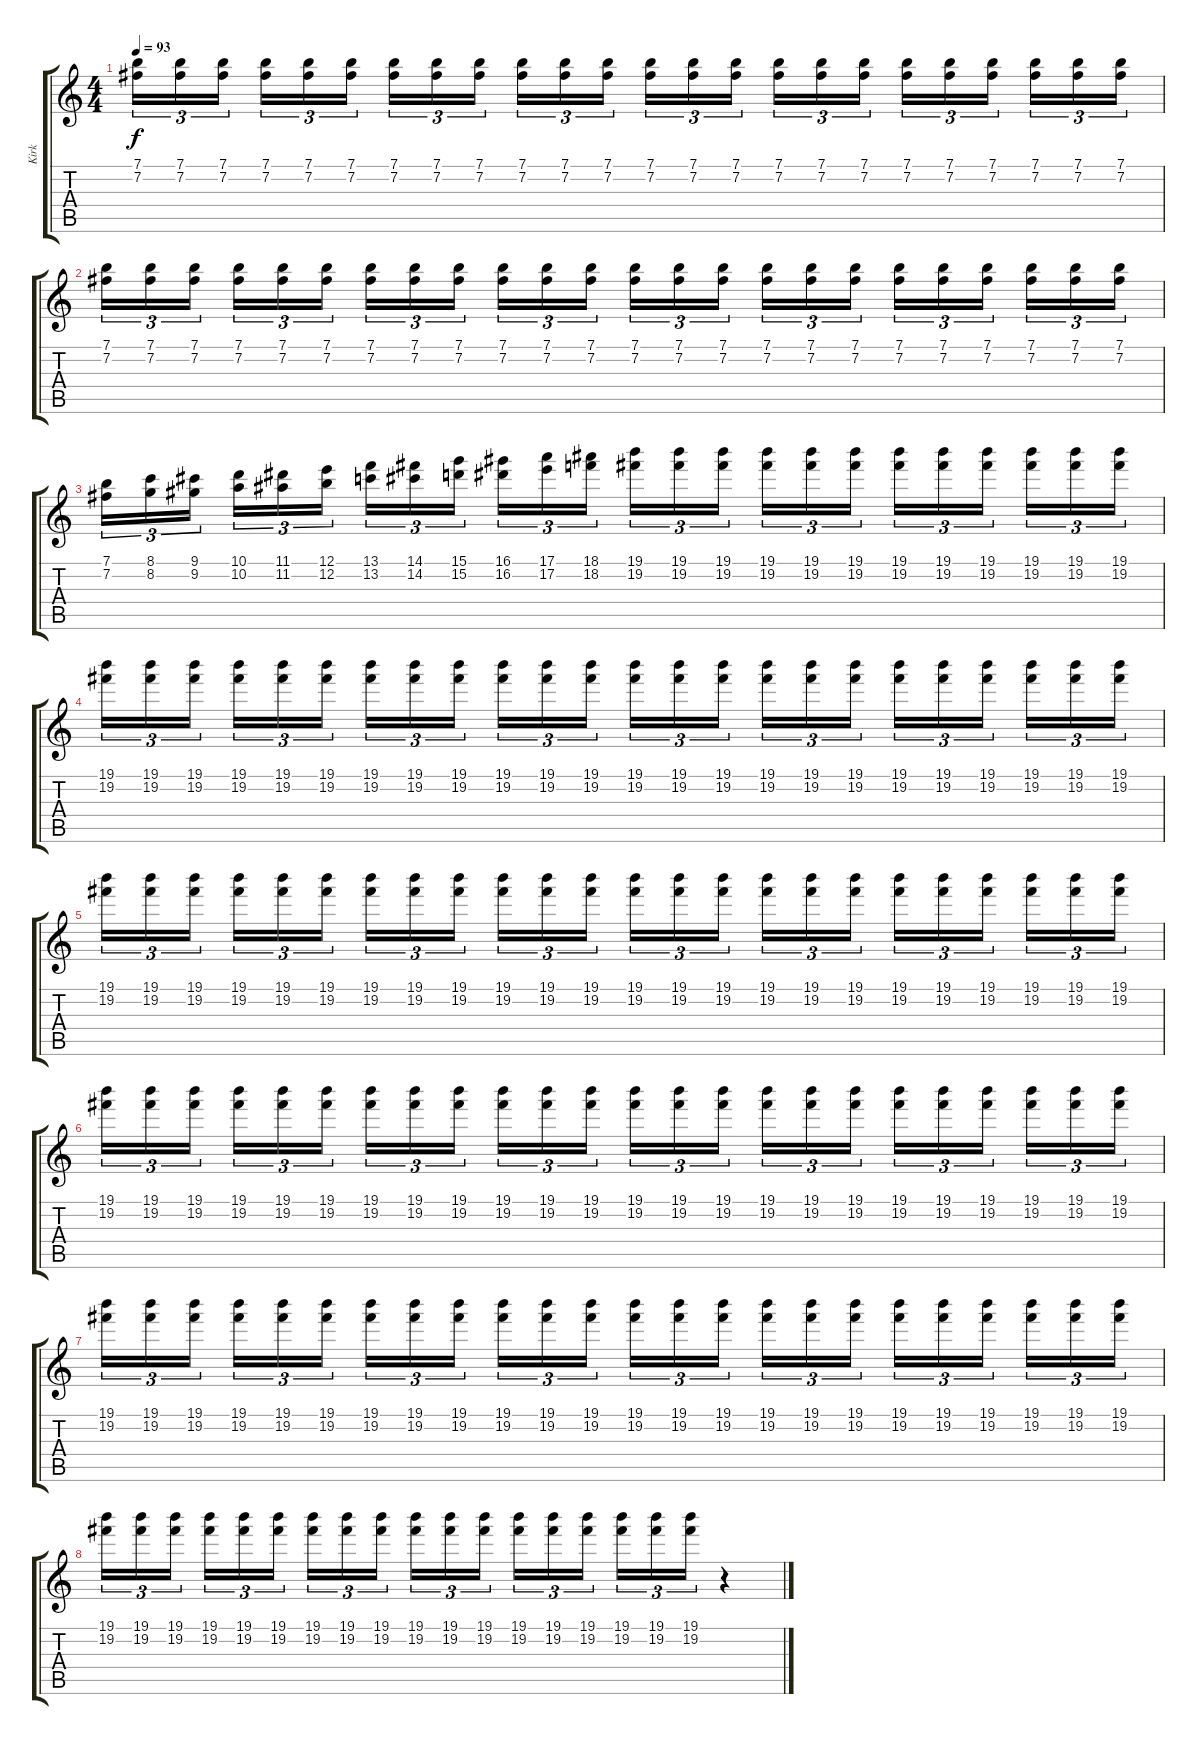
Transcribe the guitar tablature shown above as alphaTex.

\track ("Kirk" "Kirk") {instrument distortionguitar}
\staff {score tabs}
\tuning (E4 B3 G3 D3 A2 E2) {hide}
\ts (4 4)
\tempo 93
\clef g2
\ks c
(7.1 7.2).16{tu (3 2) dy f} (7.1 7.2).16{tu (3 2)} (7.1 7.2).16{tu (3 2)} (7.1 7.2).16{tu (3 2)} (7.1 7.2).16{tu (3 2)} (7.1 7.2).16{tu (3 2)} (7.1 7.2).16{tu (3 2)} (7.1 7.2).16{tu (3 2)} (7.1 7.2).16{tu (3 2)} (7.1 7.2).16{tu (3 2)} (7.1 7.2).16{tu (3 2)} (7.1 7.2).16{tu (3 2)} (7.1 7.2).16{tu (3 2)} (7.1 7.2).16{tu (3 2)} (7.1 7.2).16{tu (3 2)} (7.1 7.2).16{tu (3 2)} (7.1 7.2).16{tu (3 2)} (7.1 7.2).16{tu (3 2)} (7.1 7.2).16{tu (3 2)} (7.1 7.2).16{tu (3 2)} (7.1 7.2).16{tu (3 2)} (7.1 7.2).16{tu (3 2)} (7.1 7.2).16{tu (3 2)} (7.1 7.2).16{tu (3 2)} |
(7.1 7.2).16{tu (3 2)} (7.1 7.2).16{tu (3 2)} (7.1 7.2).16{tu (3 2)} (7.1 7.2).16{tu (3 2)} (7.1 7.2).16{tu (3 2)} (7.1 7.2).16{tu (3 2)} (7.1 7.2).16{tu (3 2)} (7.1 7.2).16{tu (3 2)} (7.1 7.2).16{tu (3 2)} (7.1 7.2).16{tu (3 2)} (7.1 7.2).16{tu (3 2)} (7.1 7.2).16{tu (3 2)} (7.1 7.2).16{tu (3 2)} (7.1 7.2).16{tu (3 2)} (7.1 7.2).16{tu (3 2)} (7.1 7.2).16{tu (3 2)} (7.1 7.2).16{tu (3 2)} (7.1 7.2).16{tu (3 2)} (7.1 7.2).16{tu (3 2)} (7.1 7.2).16{tu (3 2)} (7.1 7.2).16{tu (3 2)} (7.1 7.2).16{tu (3 2)} (7.1 7.2).16{tu (3 2)} (7.1 7.2).16{tu (3 2)} |
(7.1 7.2).16{tu (3 2)} (8.1 8.2).16{tu (3 2)} (9.1 9.2).16{tu (3 2)} (10.1 10.2).16{tu (3 2)} (11.1 11.2).16{tu (3 2)} (12.1 12.2).16{tu (3 2)} (13.1 13.2).16{tu (3 2)} (14.1 14.2).16{tu (3 2)} (15.1 15.2).16{tu (3 2)} (16.1 16.2).16{tu (3 2)} (17.1 17.2).16{tu (3 2)} (18.1 18.2).16{tu (3 2)} (19.1 19.2).16{tu (3 2)} (19.1 19.2).16{tu (3 2)} (19.1 19.2).16{tu (3 2)} (19.1 19.2).16{tu (3 2)} (19.1 19.2).16{tu (3 2)} (19.1 19.2).16{tu (3 2)} (19.1 19.2).16{tu (3 2)} (19.1 19.2).16{tu (3 2)} (19.1 19.2).16{tu (3 2)} (19.1 19.2).16{tu (3 2)} (19.1 19.2).16{tu (3 2)} (19.1 19.2).16{tu (3 2)} |
(19.1 19.2).16{tu (3 2)} (19.1 19.2).16{tu (3 2)} (19.1 19.2).16{tu (3 2)} (19.1 19.2).16{tu (3 2)} (19.1 19.2).16{tu (3 2)} (19.1 19.2).16{tu (3 2)} (19.1 19.2).16{tu (3 2)} (19.1 19.2).16{tu (3 2)} (19.1 19.2).16{tu (3 2)} (19.1 19.2).16{tu (3 2)} (19.1 19.2).16{tu (3 2)} (19.1 19.2).16{tu (3 2)} (19.1 19.2).16{tu (3 2)} (19.1 19.2).16{tu (3 2)} (19.1 19.2).16{tu (3 2)} (19.1 19.2).16{tu (3 2)} (19.1 19.2).16{tu (3 2)} (19.1 19.2).16{tu (3 2)} (19.1 19.2).16{tu (3 2)} (19.1 19.2).16{tu (3 2)} (19.1 19.2).16{tu (3 2)} (19.1 19.2).16{tu (3 2)} (19.1 19.2).16{tu (3 2)} (19.1 19.2).16{tu (3 2)} |
(19.1 19.2).16{tu (3 2)} (19.1 19.2).16{tu (3 2)} (19.1 19.2).16{tu (3 2)} (19.1 19.2).16{tu (3 2)} (19.1 19.2).16{tu (3 2)} (19.1 19.2).16{tu (3 2)} (19.1 19.2).16{tu (3 2)} (19.1 19.2).16{tu (3 2)} (19.1 19.2).16{tu (3 2)} (19.1 19.2).16{tu (3 2)} (19.1 19.2).16{tu (3 2)} (19.1 19.2).16{tu (3 2)} (19.1 19.2).16{tu (3 2)} (19.1 19.2).16{tu (3 2)} (19.1 19.2).16{tu (3 2)} (19.1 19.2).16{tu (3 2)} (19.1 19.2).16{tu (3 2)} (19.1 19.2).16{tu (3 2)} (19.1 19.2).16{tu (3 2)} (19.1 19.2).16{tu (3 2)} (19.1 19.2).16{tu (3 2)} (19.1 19.2).16{tu (3 2)} (19.1 19.2).16{tu (3 2)} (19.1 19.2).16{tu (3 2)} |
(19.1 19.2).16{tu (3 2)} (19.1 19.2).16{tu (3 2)} (19.1 19.2).16{tu (3 2)} (19.1 19.2).16{tu (3 2)} (19.1 19.2).16{tu (3 2)} (19.1 19.2).16{tu (3 2)} (19.1 19.2).16{tu (3 2)} (19.1 19.2).16{tu (3 2)} (19.1 19.2).16{tu (3 2)} (19.1 19.2).16{tu (3 2)} (19.1 19.2).16{tu (3 2)} (19.1 19.2).16{tu (3 2)} (19.1 19.2).16{tu (3 2)} (19.1 19.2).16{tu (3 2)} (19.1 19.2).16{tu (3 2)} (19.1 19.2).16{tu (3 2)} (19.1 19.2).16{tu (3 2)} (19.1 19.2).16{tu (3 2)} (19.1 19.2).16{tu (3 2)} (19.1 19.2).16{tu (3 2)} (19.1 19.2).16{tu (3 2)} (19.1 19.2).16{tu (3 2)} (19.1 19.2).16{tu (3 2)} (19.1 19.2).16{tu (3 2)} |
(19.1 19.2).16{tu (3 2)} (19.1 19.2).16{tu (3 2)} (19.1 19.2).16{tu (3 2)} (19.1 19.2).16{tu (3 2)} (19.1 19.2).16{tu (3 2)} (19.1 19.2).16{tu (3 2)} (19.1 19.2).16{tu (3 2)} (19.1 19.2).16{tu (3 2)} (19.1 19.2).16{tu (3 2)} (19.1 19.2).16{tu (3 2)} (19.1 19.2).16{tu (3 2)} (19.1 19.2).16{tu (3 2)} (19.1 19.2).16{tu (3 2)} (19.1 19.2).16{tu (3 2)} (19.1 19.2).16{tu (3 2)} (19.1 19.2).16{tu (3 2)} (19.1 19.2).16{tu (3 2)} (19.1 19.2).16{tu (3 2)} (19.1 19.2).16{tu (3 2)} (19.1 19.2).16{tu (3 2)} (19.1 19.2).16{tu (3 2)} (19.1 19.2).16{tu (3 2)} (19.1 19.2).16{tu (3 2)} (19.1 19.2).16{tu (3 2)} |
(19.1 19.2).16{tu (3 2)} (19.1 19.2).16{tu (3 2)} (19.1 19.2).16{tu (3 2)} (19.1 19.2).16{tu (3 2)} (19.1 19.2).16{tu (3 2)} (19.1 19.2).16{tu (3 2)} (19.1 19.2).16{tu (3 2)} (19.1 19.2).16{tu (3 2)} (19.1 19.2).16{tu (3 2)} (19.1 19.2).16{tu (3 2)} (19.1 19.2).16{tu (3 2)} (19.1 19.2).16{tu (3 2)} (19.1 19.2).16{tu (3 2)} (19.1 19.2).16{tu (3 2)} (19.1 19.2).16{tu (3 2)} (19.1 19.2).16{tu (3 2)} (19.1 19.2).16{tu (3 2)} (19.1 19.2).16{tu (3 2)} r.4
